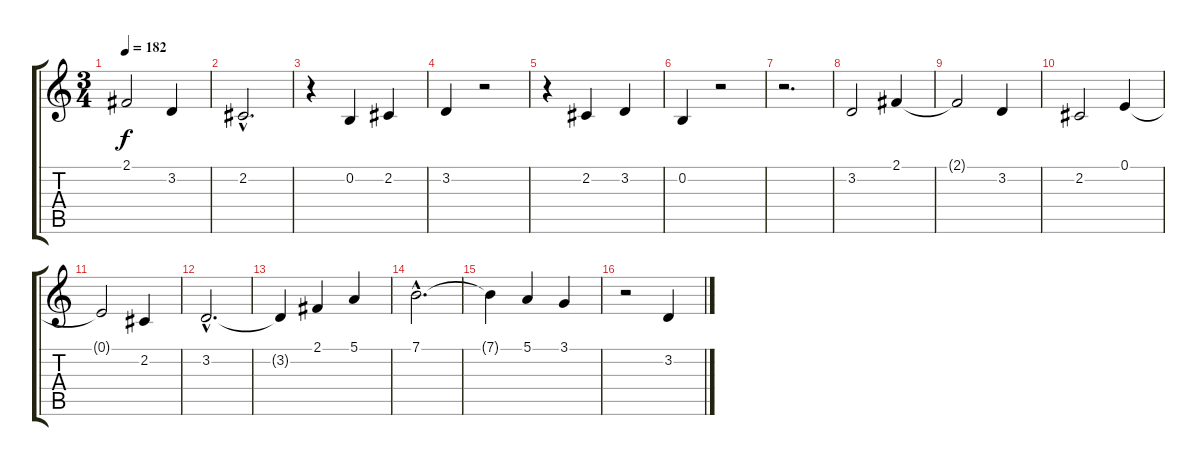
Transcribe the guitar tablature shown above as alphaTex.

\track "" {instrument fx5brightness}
\staff {score tabs}
\tuning (E4 B3 G3 D3 A2 E2) {hide}
\ts (3 4)
\tempo 182
\clef g2
\ks c
2.1.2{dy f} 3.2.4 |
2.2{hac}.2{d} |
r.4 0.2.4 2.2.4 |
3.2.4 r.2 |
r.4 2.2.4 3.2.4 |
0.2.4 r.2 |
r.2{d} |
3.2.2 2.1.4 |
2.1{t}.2 3.2.4 |
2.2.2 0.1.4 |
0.1{t}.2 2.2.4 |
3.2{hac}.2{d} |
3.2{t}.4 2.1.4 5.1.4 |
7.1{hac}.2{d} |
7.1{t}.4 5.1.4 3.1.4 |
r.2 3.2.4
